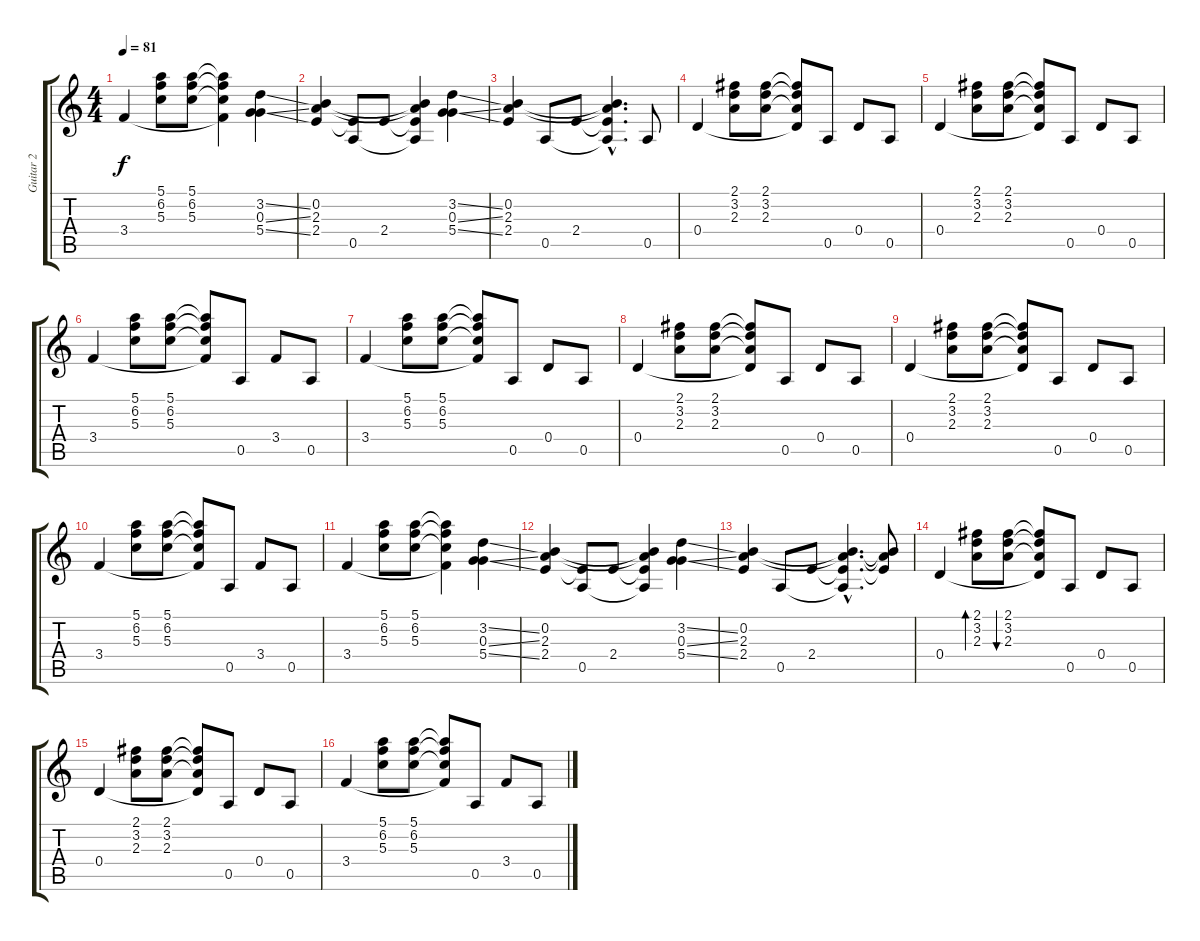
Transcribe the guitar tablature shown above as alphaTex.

\track ("Guitar 2" "Guitar 2") {instrument acousticguitarnylon}
\staff {score tabs}
\tuning (E4 B3 G3 D3 A2 E2) {hide}
\ts (4 4)
\tempo 81
\clef g2
\ks c
3.4.4{dy f} (5.1 6.2 5.3).8 (5.1 6.2 5.3).8 (5.1{t} 6.2{t} 5.3{t} 3.4{t}).4 (3.2{ss} 0.3{ss} 5.4{ss}).4 |
(0.2 2.3 2.4).4 (2.4{t} 0.5).8 2.4.8 (0.2{t} 2.3{t} 2.4{t} 0.5{t}).4 (3.2{ss} 0.3{ss} 5.4{ss}).4 |
(0.2 2.3 2.4).4 0.5.8 2.4.8 (0.2{hac t} 2.3{hac t} 2.4{hac t} 0.5{hac t}).4{d} 0.5.8 |
0.4.4 (2.1 3.2 2.3).8 (2.1 3.2 2.3).8 (2.1{t} 3.2{t} 2.3{t} 0.4{t}).8 0.5.8 0.4.8 0.5.8 |
0.4.4 (2.1 3.2 2.3).8 (2.1 3.2 2.3).8 (2.1{t} 3.2{t} 2.3{t} 0.4{t}).8 0.5.8 0.4.8 0.5.8 |
3.4.4 (5.1 6.2 5.3).8 (5.1 6.2 5.3).8 (5.1{t} 6.2{t} 5.3{t} 3.4{t}).8 0.5.8 3.4.8 0.5.8 |
3.4.4 (5.1 6.2 5.3).8 (5.1 6.2 5.3).8 (5.1{t} 6.2{t} 5.3{t} 3.4{t}).8 0.5.8 0.4.8 0.5.8 |
0.4.4 (2.1 3.2 2.3).8 (2.1 3.2 2.3).8 (2.1{t} 3.2{t} 2.3{t} 0.4{t}).8 0.5.8 0.4.8 0.5.8 |
0.4.4 (2.1 3.2 2.3).8 (2.1 3.2 2.3).8 (2.1{t} 3.2{t} 2.3{t} 0.4{t}).8 0.5.8 0.4.8 0.5.8 |
3.4.4 (5.1 6.2 5.3).8 (5.1 6.2 5.3).8 (5.1{t} 6.2{t} 5.3{t} 3.4{t}).8 0.5.8 3.4.8 0.5.8 |
3.4.4 (5.1 6.2 5.3).8 (5.1 6.2 5.3).8 (5.1{t} 6.2{t} 5.3{t} 3.4{t}).4 (3.2{ss} 0.3{ss} 5.4{ss}).4 |
(0.2 2.3 2.4).4 (2.4{t} 0.5).8 2.4.8 (0.2{t} 2.3{t} 2.4{t} 0.5{t}).4 (3.2{ss} 0.3{ss} 5.4{ss}).4 |
(0.2 2.3 2.4).4 0.5.8 2.4.8 (0.2{hac t} 2.3{hac t} 2.4{hac t} 0.5{hac t}).4{d} (0.2{t} 2.3{t} 2.4{t}).8 |
0.4.4 (2.1 3.2 2.3).8{bd 60} (2.1 3.2 2.3).8{bu 60} (2.1{t} 3.2{t} 2.3{t} 0.4{t}).8 0.5.8 0.4.8 0.5.8 |
0.4.4 (2.1 3.2 2.3).8 (2.1 3.2 2.3).8 (2.1{t} 3.2{t} 2.3{t} 0.4{t}).8 0.5.8 0.4.8 0.5.8 |
3.4.4 (5.1 6.2 5.3).8 (5.1 6.2 5.3).8 (5.1{t} 6.2{t} 5.3{t} 3.4{t}).8 0.5.8 3.4.8 0.5.8
